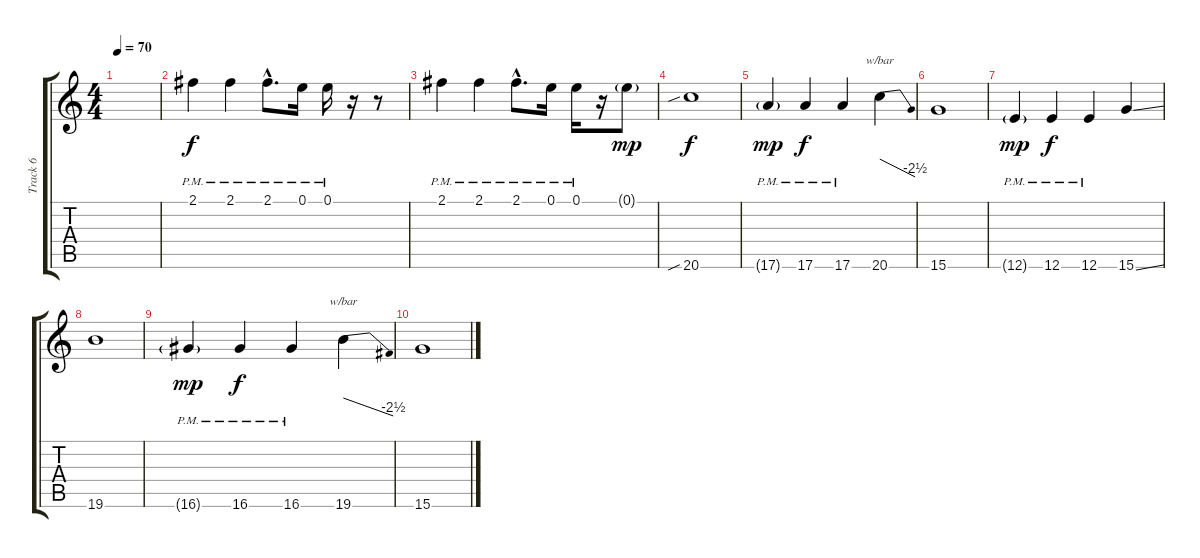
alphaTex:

\track ("Track 6" "Track 6") {instrument overdrivenguitar}
\staff {score tabs}
\tuning (E4 B3 G3 D3 A2 E2) {hide}
\ts (4 4)
\tempo 70
\clef g2
\ks c
|
2.1{pm}.4 2.1{pm}.4 2.1{hac pm}.8{d} 0.1{pm}.16 0.1{pm}.16 r.16 r.8 |
2.1{pm}.4 2.1{pm}.4 2.1{hac pm}.8{d} 0.1{pm}.16 0.1{pm}.16 r.16 0.1{g}.8{dy mp} |
20.6{sib}.1{dy f} |
17.6{g pm}.4{dy mp} 17.6{pm}.4{dy f} 17.6{pm}.4 20.6.4{tbe (dive default 0 0 60 -10)} |
15.6.1 |
12.6{g pm}.4{dy mp} 12.6{pm}.4{dy f} 12.6{pm}.4 15.6{ss}.4 |
19.6.1 |
16.6{g pm}.4{dy mp} 16.6{pm}.4{dy f} 16.6{pm}.4 19.6.4{tbe (dive default 0 0 60 -10)} |
15.6.1
